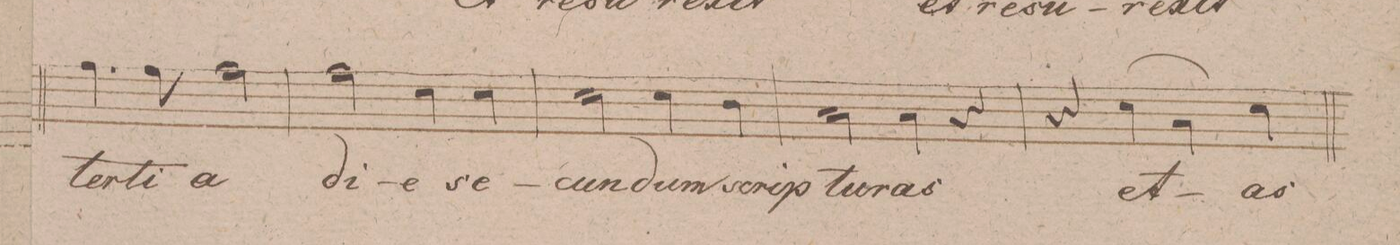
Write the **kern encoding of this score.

**kern	**text	**dynam
*I"Tenore.	*	*
*clefC4	*	*
*k[f#c#g#d#]	*	*
*met(c|)	*	*
*M2/2	*	*
4.e\	ter-	.
8e\	-ti-	.
2e\	-a	.
=146	=146	=146
2e\	di-	.
4B\	-e	.
4B\	se-	.
=147	=147	=147
2B\	-cun-	.
4B\	-dum	.
4A\	scrip-	.
=148	=148	=148
2G#\	-tu-	.
4G#\	-ras	.
4r	.	.
=149	=149	=149
4r	.	.
(>4B\	et	.
4G#)\	.	.
4B\	as-	.
=150	=150	=150
*-	*-	*-
